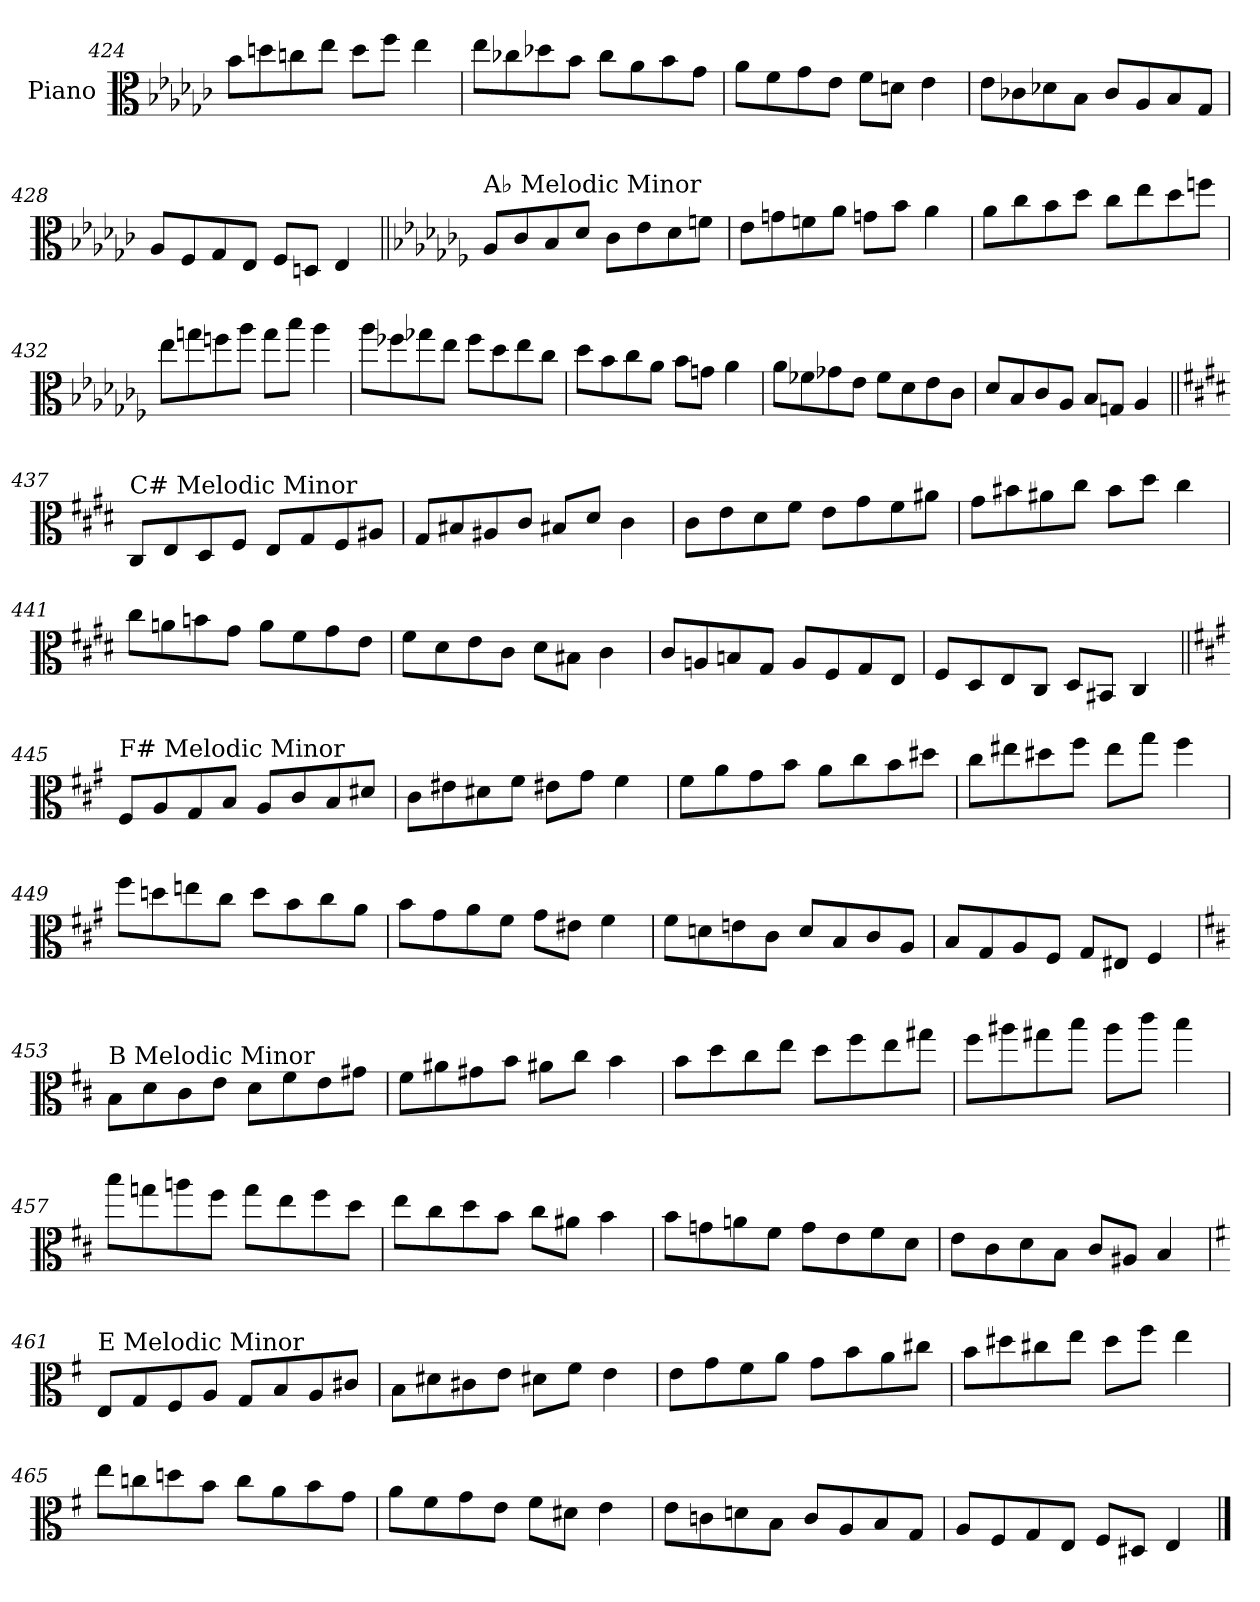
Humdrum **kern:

**kern
*part1
*staff1
*I"Piano
*I'Pno.
*clefC3
*k[b-e-a-d-g-c-]
=424
8b-\L
8ddn\
8ccn\
8ee-\J
8dd\L
8ff\J
4ee-\
!!LO:LB:g=z
=425
8ee-\L
8cc-X\
8dd-X\
8b-\J
8cc-\L
8a-\
8b-\
8g-\J
=426
8a-\L
8f\
8g-\
8e-\J
8f\L
8dn\J
4e-\
=427
8e-\L
8c-X\
8d-X\
8B-\J
8c-/L
8A-/
8B-/
8G-/J
=428
8A-/L
8F/
8G-/
8E-/J
8F/L
8Dn/J
4E-/
!!LO:LB:g=z
=429||
*k[b-e-a-d-g-c-f-]
!LO:TX:a:t=A♭ Melodic Minor
8A-/L
8c-/
8B-/
8d-/J
8c-\L
8e-\
8d-\
8fn\J
=430
8e-\L
8gn\
8fn\
8a-\J
8gn\L
8b-\J
4a-\
=431
8a-\L
8cc-\
8b-\
8dd-\J
8cc-\L
8ee-\
8dd-\
8ffn\J
=432
8ee-\L
8ggn\
8ffn\
8aa-\J
8gg\L
8bb-\J
4aa-\
!!LO:LB:g=z
=433
8aa-\L
8ff-X\
8gg-X\
8ee-\J
8ff-\L
8dd-\
8ee-\
8cc-\J
=434
8dd-\L
8b-\
8cc-\
8a-\J
8b-\L
8gn\J
4a-\
=435
8a-\L
8f-X\
8g-X\
8e-\J
8f-\L
8d-\
8e-\
8c-\J
=436
8d-/L
8B-/
8c-/
8A-/J
8B-/L
8Gn/J
4A-/
!!LO:PB:g=z
=437||
*k[f#c#g#d#]
!LO:TX:a:t=C# Melodic Minor
8C#/L
8E/
8D#/
8F#/J
8E/L
8G#/
8F#/
8A#X/J
=438
8G#/L
8B#X/
8A#X/
8c#/J
8B#X/L
8d#/J
4c#\
=439
8c#\L
8e\
8d#\
8f#\J
8e\L
8g#\
8f#\
8a#X\J
=440
8g#\L
8b#X\
8a#X\
8cc#\J
8b#\L
8dd#\J
4cc#\
!!LO:LB:g=z
=441
8cc#\L
8an\
8bn\
8g#\J
8a\L
8f#\
8g#\
8e\J
=442
8f#\L
8d#\
8e\
8c#\J
8d#\L
8B#X\J
4c#\
=443
8c#/L
8An/
8Bn/
8G#/J
8A/L
8F#/
8G#/
8E/J
=444
8F#/L
8D#/
8E/
8C#/J
8D#/L
8BB#X/J
4C#/
!!LO:LB:g=z
=445||
*k[f#c#g#]
!LO:TX:a:t=F# Melodic Minor
8F#/L
8A/
8G#/
8B/J
8A/L
8c#/
8B/
8d#X/J
=446
8c#\L
8e#X\
8d#X\
8f#\J
8e#X\L
8g#\J
4f#\
=447
8f#\L
8a\
8g#\
8b\J
8a\L
8cc#\
8b\
8dd#X\J
=448
8cc#\L
8ee#X\
8dd#X\
8ff#\J
8ee#\L
8gg#\J
4ff#\
!!LO:LB:g=z
=449
8ff#\L
8ddn\
8een\
8cc#\J
8dd\L
8b\
8cc#\
8a\J
=450
8b\L
8g#\
8a\
8f#\J
8g#\L
8e#X\J
4f#\
=451
8f#\L
8dn\
8en\
8c#\J
8d/L
8B/
8c#/
8A/J
=452
8B/L
8G#/
8A/
8F#/J
8G#/L
8E#X/J
4F#/
!!LO:LB:g=z
=453
*k[f#c#]
!LO:TX:a:t=B Melodic Minor
8B\L
8d\
8c#\
8e\J
8d\L
8f#\
8e\
8g#X\J
=454
8f#\L
8a#X\
8g#X\
8b\J
8a#X\L
8cc#\J
4b\
=455
8b\L
8dd\
8cc#\
8ee\J
8dd\L
8ff#\
8ee\
8gg#X\J
=456
8ff#\L
8aa#X\
8gg#X\
8bb\J
8aa#\L
8ccc#\J
4bb\
!!LO:LB:g=z
=457
8bb\L
8ggn\
8aan\
8ff#\J
8gg\L
8ee\
8ff#\
8dd\J
=458
8ee\L
8cc#\
8dd\
8b\J
8cc#\L
8a#X\J
4b\
=459
8b\L
8gn\
8an\
8f#\J
8g\L
8e\
8f#\
8d\J
=460
8e\L
8c#\
8d\
8B\J
8c#/L
8A#X/J
4B/
!!LO:LB:g=z
=461
*k[f#]
!LO:TX:a:t=E Melodic Minor
8E/L
8G/
8F#/
8A/J
8G/L
8B/
8A/
8c#X/J
=462
8B\L
8d#X\
8c#X\
8e\J
8d#X\L
8f#\J
4e\
=463
8e\L
8g\
8f#\
8a\J
8g\L
8b\
8a\
8cc#X\J
=464
8b\L
8dd#X\
8cc#X\
8ee\J
8dd#\L
8ff#\J
4ee\
!!LO:LB:g=z
=465
8ee\L
8ccn\
8ddn\
8b\J
8cc\L
8a\
8b\
8g\J
=466
8a\L
8f#\
8g\
8e\J
8f#\L
8d#X\J
4e\
=467
8e\L
8cn\
8dn\
8B\J
8c/L
8A/
8B/
8G/J
=468
8A/L
8F#/
8G/
8E/J
8F#/L
8D#X/J
4E/
==
*-
